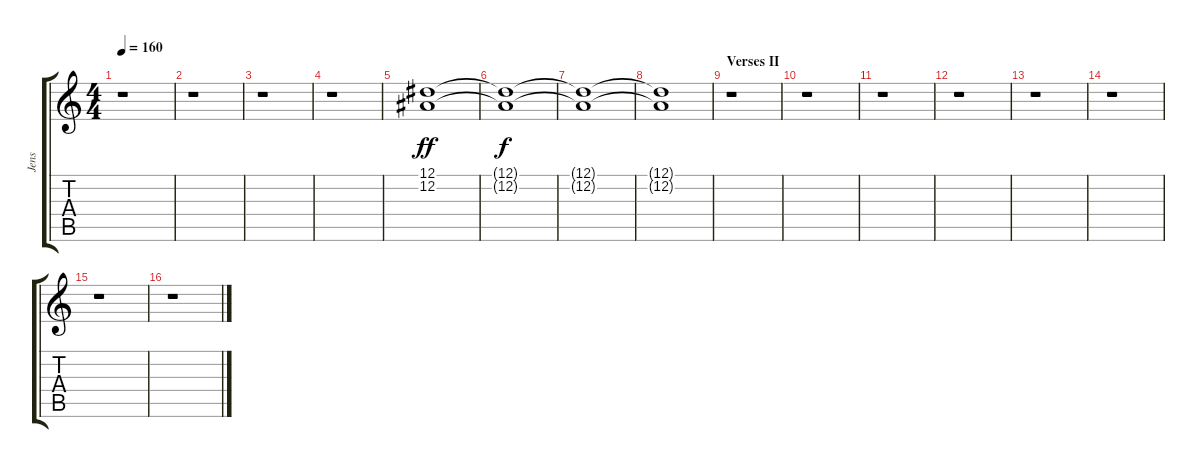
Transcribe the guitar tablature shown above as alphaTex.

\track ("Jens" "Jens") {instrument choiraahs}
\staff {score tabs}
\tuning (Eb4 Bb3 Gb3 Db3 Ab2 Eb2) {hide}
\ts (4 4)
\tempo 160
\clef g2
\ks c
r.1{dy f} |
r.1 |
r.1 |
r.1 |
(12.1 12.2).1{dy ff} |
(12.1{t} 12.2{t}).1{dy f} |
(12.1{t} 12.2{t}).1 |
(12.1{t} 12.2{t}).1 |
\section ("" "Verses II")
r.1 |
r.1 |
r.1 |
r.1 |
r.1 |
r.1 |
r.1 |
r.1
